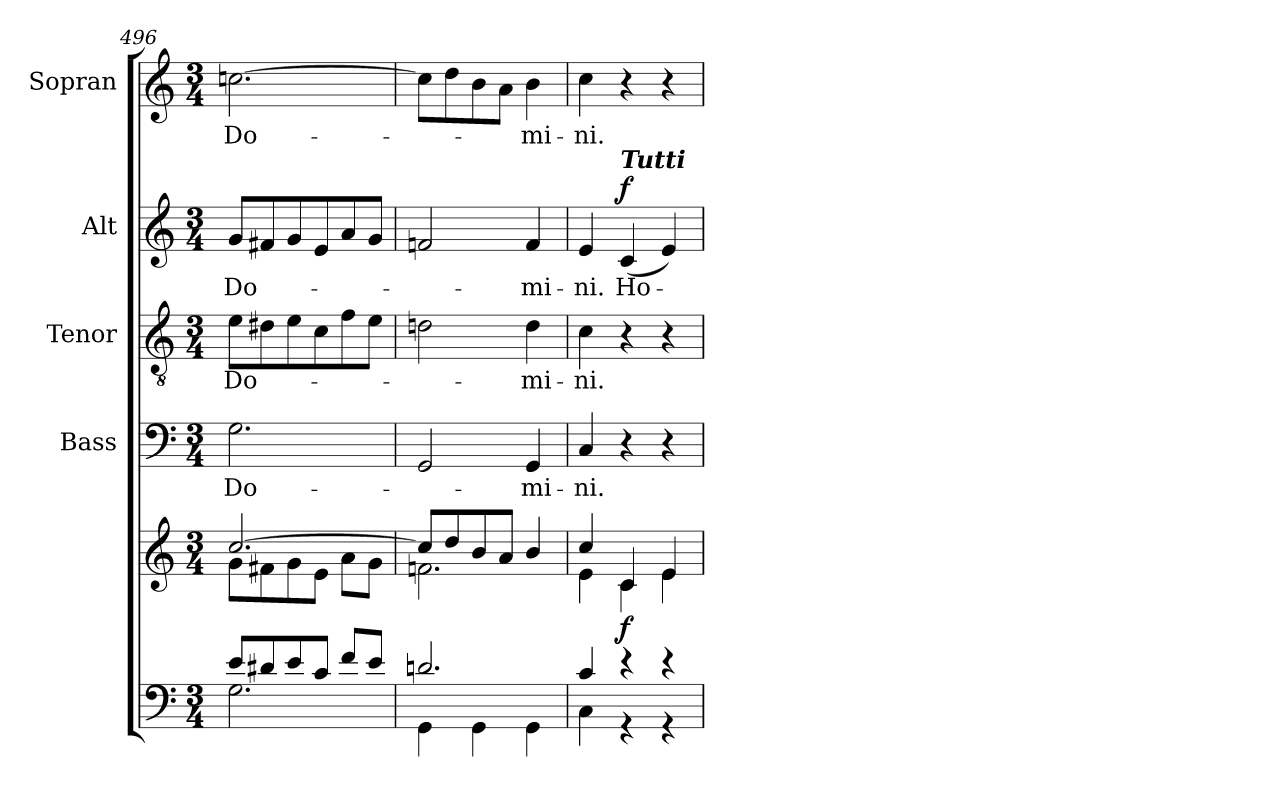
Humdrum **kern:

**kern	**kern	**dynam	**kern	**text	**kern	**text	**kern	**text	**dynam	**kern	**text
*part5	*part5	*part5	*part4	*part4	*part3	*part3	*part2	*part2	*part2	*part1	*part1
*staff6	*staff5	*staff5/6	*staff4	*staff4	*staff3	*staff3	*staff2	*staff2	*staff2	*staff1	*staff1
*	*	*	*I"Bass	*	*I"Tenor	*	*I"Alt	*	*	*I"Sopran	*
*	*	*	*I'B.	*	*I'T.	*	*I'A.	*	*	*I'S.	*
!!LO:LB:g=z
*clefF4	*clefG2	*	*clefF4	*	*clefGv2	*	*clefG2	*	*	*clefG2	*
*k[]	*k[]	*	*k[]	*	*k[]	*	*k[]	*	*	*k[]	*
*C:	*C:	*	*C:	*	*C:	*	*C:	*	*	*C:	*
*M3/4	*M3/4	*	*M3/4	*	*M3/4	*	*M3/4	*	*	*M3/4	*
=496	=496	=496	=496	=496	=496	=496	=496	=496	=496	=496	=496
*^	*^	*	*	*	*	*	*	*	*	*	*
!	!	!	!	!	!	!LO:LY:b	!	!LO:LY:b	!	!LO:LY:b	!	!	!LO:LY:b
8e/L	2.G\	[>2.cc/	8g\L	.	2.G\	Do-	8e\L	Do-	8g/L	Do-	.	[2.ccn\	Do-
8d#X/	.	.	8f#X\	.	.	.	8d#X\	.	8f#X/	.	.	.	.
8e/	.	.	8g\	.	.	.	8e\	.	8g/	.	.	.	.
8c/J	.	.	8e\J	.	.	.	8c\	.	8e/	.	.	.	.
8f/L	.	.	8a\L	.	.	.	8f\	.	8a/	.	.	.	.
8e/J	.	.	8g\J	.	.	.	8e\J	.	8g/J	.	.	.	.
=497	=497	=497	=497	=497	=497	=497	=497	=497	=497	=497	=497	=497	=497
2.dn/	4GG\	8cc/L]	2.fn\	.	2GG/	.	2dn\	.	2fn/	.	.	8cc\L]	.
.	.	8dd/	.	.	.	.	.	.	.	.	.	8dd\	.
.	4GG\	8b/	.	.	.	.	.	.	.	.	.	8b\	.
.	.	8a/J	.	.	.	.	.	.	.	.	.	8a\J	.
!	!	!	!	!	!	!LO:LY:b	!	!LO:LY:b	!	!LO:LY:b	!	!	!LO:LY:b
.	4GG\	4b/	.	.	4GG/	-mi-	4d\	-mi-	4f/	-mi-	.	4b\	-mi-
=498	=498	=498	=498	=498	=498	=498	=498	=498	=498	=498	=498	=498	=498
!	!	!	!	!	!	!LO:LY:b	!	!LO:LY:b	!	!LO:LY:b	!	!	!LO:LY:b
4c/	4C\	4cc/	4e\	.	4C/	-ni.	4c\	-ni.	4e/	-ni.	.	4cc\	-ni.
!	!	!	!	!	!	!	!	!	!LO:TX:a:Bi:t=Tutti	!	!	!	!
!	!	!	!	!LO:DY:b	!	!	!	!	!	!LO:LY:b	!LO:DY:a	!	!
4r	4r	4c/	4c\	f	4r	.	4r	.	(<4c/	Ho-	f	4r	.
4r	4r	4e/	4e\	.	4r	.	4r	.	4e/)	.	.	4r	.
*v	*v	*	*	*	*	*	*	*	*	*	*	*	*
*	*v	*v	*	*	*	*	*	*	*	*	*	*
=	=	=	=	=	=	=	=	=	=	=	=
*-	*-	*-	*-	*-	*-	*-	*-	*-	*-	*-	*-
